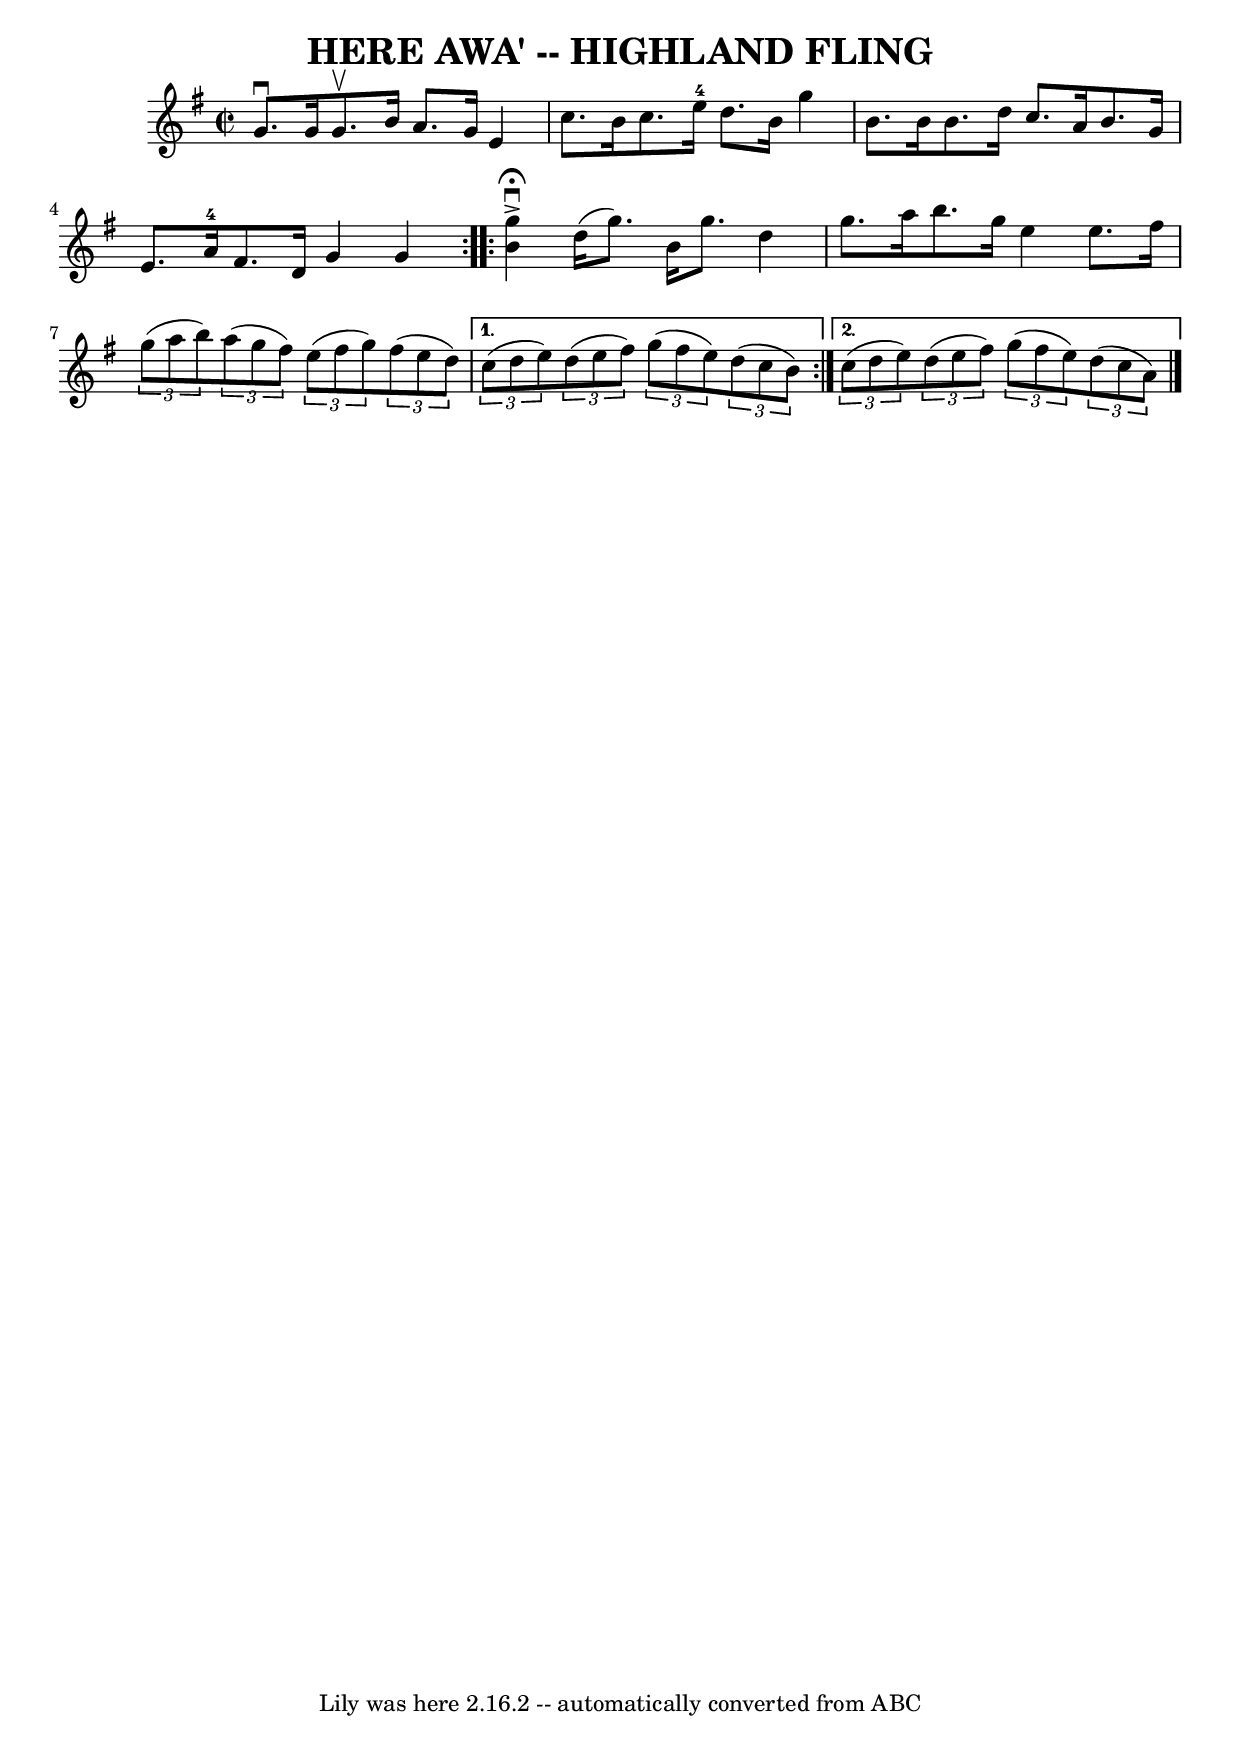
\version "2.16.2"
\include "Mammoth.ily"
\header {
	%% book = "Ryan's Mammoth Collection of Fiddle Tunes"
	crossRefNumber = "1"
	footnotes = ""
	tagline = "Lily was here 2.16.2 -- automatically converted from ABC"
	title = "HERE AWA' -- HIGHLAND FLING"
}
voicedefault =  {


\override Staff.TimeSignature #'style = #'C
 \time 2/2 
\key g \major   \repeat volta 2 { g'8.^\downbow g'16 g'8. 
^\upbow b'16 a'8. g'16 e'4    |
 c''8. b'16 c''8.    
e''16-4 d''8. b'16 g''4        |
 b'8. b'16 b'8.    
d''16 c''8. a'16 b'8. g'16    |
 e'8. a'16-4 fis'8. 
 d'16 g'4 g'4    }     \repeat volta 2 {   << g''4 
^\fermata^\accent^\downbow b'4   >> d''16 (g''8.) b'16 g''8.)   
d''4    |
 g''8. a''16 b''8. g''16 e''4 e''8. fis''16 
       |
   \times 2/3 { g''8 (a''8 b''8) }   \times 2/3 {   
a''8 (g''8 fis''8) }   \times 2/3 { e''8 (fis''8 g''8) }   
\times 2/3 { fis''8 (e''8 d''8) }   } \alternative{{   \times 2/3 {  
 c''8 (d''8 e''8) }   \times 2/3 { d''8 (e''8 fis''8) }   
\times 2/3 { g''8 (fis''8 e''8) }   \times 2/3 { d''8 (c''8    
b'8) }       } {   \times 2/3 { c''8 (d''8 e''8) }   \times 2/3 { 
 d''8 (e''8 fis''8) }   \times 2/3 { g''8 (fis''8 e''8) }  
 \times 2/3 { d''8 (c''8 a'8) }   <<   \bar "|."  >>   }}
}

\score{
    <<

	\context Staff="default"
	{
	    \voicedefault 
	}

    >>
	\layout {
	}
	\midi {}
}
